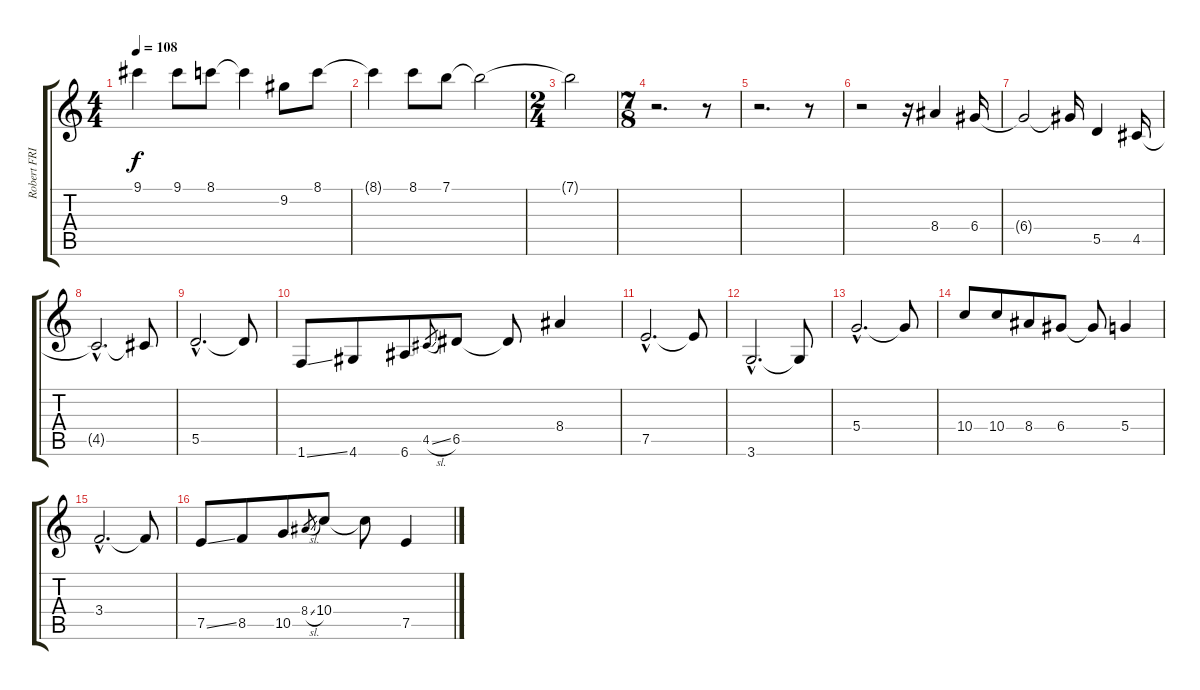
\track ("Robert FRIPP" "Robert FRI") {instrument overdrivenguitar}
\staff {score tabs}
\tuning (E4 B3 G3 D3 A2 E2) {hide}
\ts (4 4)
\tempo 108
\clef g2
\ks c
9.1{t}.4{dy f} 9.1.8 8.1.8 8.1{t}.4 9.2.8 8.1.8 |
8.1{t}.4 8.1.8 7.1.8 7.1{t}.2 |
\ts (2 4)
7.1{t}.2 |
\ts (7 8)
r.2{d} r.8 |
r.2{d} r.8 |
r.2 r.16 8.4.4 6.4.16 |
6.4{t}.2 6.4{t}.16 5.5.4 4.5.16 |
4.5{hac t}.2{d} 4.5{t}.8 |
5.5{hac}.2{d} 5.5{t}.8 |
1.6{ss}.8 4.6.8 6.6.8 4.5{sl}.8{gr} 6.5.8 6.5{t}.8 8.4.4 |
7.5{hac}.2{d} 7.5{t}.8 |
3.6{hac}.2{d} 3.6{t}.8 |
5.4{hac}.2{d} 5.4{t}.8 |
10.4.8 10.4.8 8.4.8 6.4.8 6.4{t}.8 5.4.4 |
3.4{hac}.2{d} 3.4{t}.8 |
7.5{ss}.8 8.5.8 10.5.8 8.4{sl}.8{gr} 10.4.8 10.4{t}.8 7.5.4
